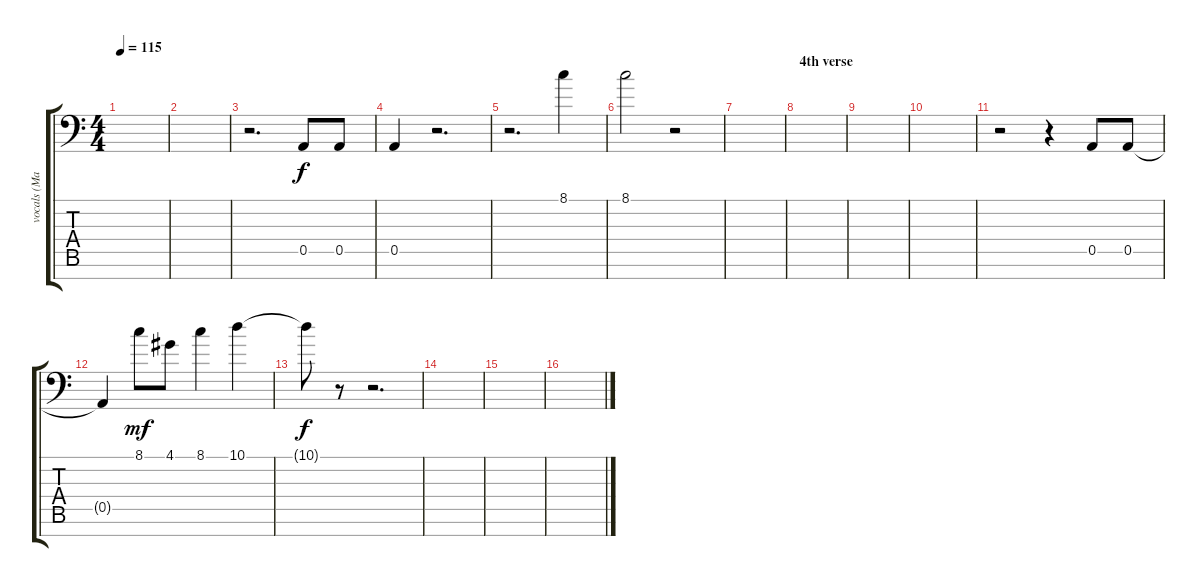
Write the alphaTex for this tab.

\track ("vocals (Mark Lanegan)" "vocals (Ma") {instrument tuba}
\staff {score tabs}
\tuning (E4 B3 G3 D3 A2 E2 C-1) {hide}
\ts (4 4)
\tempo 115
\clef f4
\ks c
|
|
r.2{d} 0.5.8 0.5.8 |
0.5.4 r.2{d} |
r.2{d} 8.1.4 |
\section ("" "")
8.1.2 r.2 |
|
\section ("" "4th verse")
|
|
|
r.2 r.4 0.5.8 0.5.8 |
0.5{t}.4 8.1.8{dy mf} 4.1.8 8.1.4 10.1.4 |
10.1{t}.8{dy f} r.8 r.2{d} |
|
|
\section ("" "")
